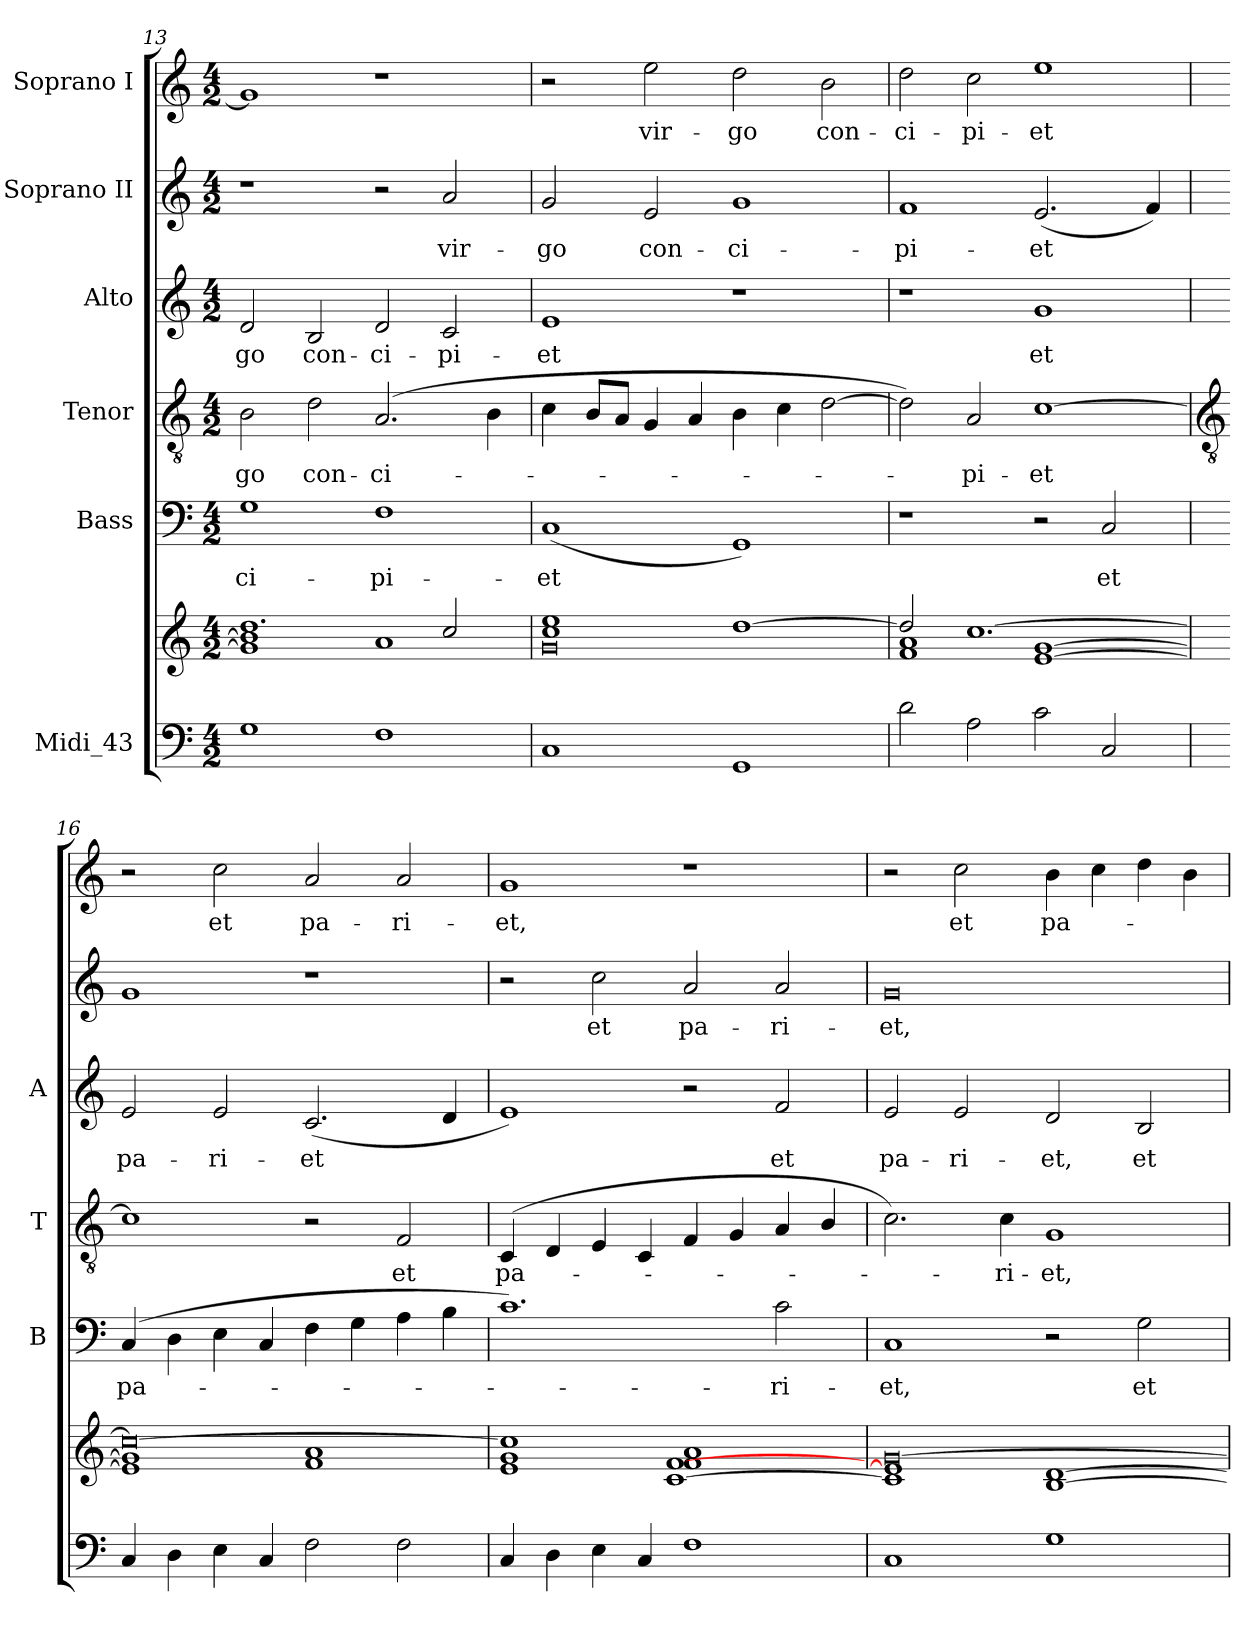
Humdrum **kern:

**kern	**kern	**kern	**text	**kern	**text	**kern	**text	**kern	**text	**kern	**text
*part6	*part6	*part5	*part5	*part4	*part4	*part3	*part3	*part2	*part2	*part1	*part1
*staff7	*staff6	*staff5	*staff5	*staff4	*staff4	*staff3	*staff3	*staff2	*staff2	*staff1	*staff1
*I"Midi_43	*	*I"Bass	*	*I"Tenor	*	*I"Alto	*	*I"Soprano II	*	*I"Soprano I	*
*	*	*I'B	*	*I'T	*	*I'A	*	*	*	*	*
*clefF4	*clefG2	*clefF4	*	*clefGv2	*	*clefG2	*	*clefG2	*	*clefG2	*
*k[]	*k[]	*k[]	*	*k[]	*	*k[]	*	*k[]	*	*k[]	*
*C:	*C:	*C:	*	*C:	*	*C:	*	*C:	*	*C:	*
*M4/2	*M4/2	*M4/2	*	*M4/2	*	*M4/2	*	*M4/2	*	*M4/2	*
=13	=13	=13	=13	=13	=13	=13	=13	=13	=13	=13	=13
*	*^	*	*	*	*	*	*	*	*	*	*
*	*	*^	*	*	*	*	*	*	*	*	*	*
!	!	!	!	!	!LO:LY:b	!	!LO:LY:b	!	!LO:LY:b	!	!	!	!
1G	1.dd/	0ryy	1g\] 1b\]	1G	-ci-	2B	-go	2d	-go	1r	.	1g]	.
!	!	!	!	!	!	!	!LO:LY:b	!	!LO:LY:b	!	!	!	!
.	.	.	.	.	.	2d	con-	2B	con-	.	.	.	.
!	!	!	!	!	!LO:LY:b	!	!LO:LY:b	!	!LO:LY:b	!	!	!	!
1F	.	.	1a\	1F	-pi-	(>2.A	-ci-	2d	-ci-	2r	.	1r	.
!	!	!	!	!	!	!	!	!	!LO:LY:b	!	!LO:LY:b	!	!
.	2cc/	.	.	.	.	.	.	2c	-pi-	2a	vir-	.	.
.	.	.	.	.	.	4B	.	.	.	.	.	.	.
=14	=14	=14	=14	=14	=14	=14	=14	=14	=14	=14	=14	=14	=14
!	!	!	!	!	!LO:LY:b	!	!	!	!LO:LY:b	!	!LO:LY:b	!	!
1C	1cc/ 1ee/	0ryy	0g\	(<1C	-et	4c	.	1e	-et	2g	-go	2r	.
.	.	.	.	.	.	8BL	.	.	.	.	.	.	.
.	.	.	.	.	.	8AJ	.	.	.	.	.	.	.
!	!	!	!	!	!	!	!	!	!	!	!LO:LY:b	!	!LO:LY:b
.	.	.	.	.	.	4G	.	.	.	2e	con-	2ee	vir-
.	.	.	.	.	.	4A	.	.	.	.	.	.	.
!	!	!	!	!	!	!	!	!	!	!	!LO:LY:b	!	!LO:LY:b
1GG	[1dd/	.	.	1GG)	.	4B	.	1r	.	1g	-ci-	2dd	-go
.	.	.	.	.	.	4c	.	.	.	.	.	.	.
!	!	!	!	!	!	!	!	!	!	!	!	!	!LO:LY:b
.	.	.	.	.	.	[2d	.	.	.	.	.	2b	con-
=15	=15	=15	=15	=15	=15	=15	=15	=15	=15	=15	=15	=15	=15
!	!	!	!	!	!	!	!	!	!	!	!LO:LY:b	!	!LO:LY:b
2d	2dd/]	0ryy	1f\ 1a\	1r	.	2d])	.	1r	.	1f	-pi-	2dd	-ci-
!	!	!	!	!	!	!	!LO:LY:b	!	!	!	!	!	!LO:LY:b
2A	[1.cc/	.	.	.	.	2A	pi-	.	.	.	.	2cc	-pi-
!	!	!	!	!	!	!	!LO:LY:b	!	!LO:LY:b	!	!LO:LY:b	!	!LO:LY:b
2c	.	.	[1e\ [1g\	2r	.	[1c	-et	1g	et	(<2.e	-et	1ee	-et
!	!	!	!	!	!LO:LY:b	!	!	!	!	!	!	!	!
2C	.	.	.	2C	et	.	.	.	.	.	.	.	.
.	.	.	.	.	.	.	.	.	.	4f)	.	.	.
!!LO:LB:g=z
=16	=16	=16	=16	=16	=16	=16	=16	=16	=16	=16	=16	=16	=16
*	*	*	*	*	*	*clefGv2	*	*	*	*	*	*	*
!	!	!	!	!	!LO:LY:b	!	!	!	!LO:LY:b	!	!	!	!
4C	0cc/_	0ryy	1e\] 1g\]	(>4C	pa-	1c]	.	2e	pa-	1g	.	2r	.
4D	.	.	.	4D	.	.	.	.	.	.	.	.	.
!	!	!	!	!	!	!	!	!	!LO:LY:b	!	!	!	!LO:LY:b
4E	.	.	.	4E	.	.	.	2e	-ri-	.	.	2cc	et
4C	.	.	.	4C	.	.	.	.	.	.	.	.	.
!	!	!	!	!	!	!	!	!	!LO:LY:b	!	!	!	!LO:LY:b
2F	.	.	1f\ 1a\	4F	.	2r	.	(<2.c	-et	1r	.	2a	pa-
.	.	.	.	4G	.	.	.	.	.	.	.	.	.
!	!	!	!	!	!	!	!LO:LY:b	!	!	!	!	!	!LO:LY:b
2F	.	.	.	4A	.	2F	et	.	.	.	.	2a	-ri-
.	.	.	.	4B	.	.	.	4d	.	.	.	.	.
=17	=17	=17	=17	=17	=17	=17	=17	=17	=17	=17	=17	=17	=17
!	!	!	!	!	!	!	!LO:LY:b	!	!	!	!	!	!LO:LY:b
4C	1cc/]	0ryy	1e\ 1g\	1.c)	.	(<4C	pa-	1e)	.	2r	.	1g	-et,
4D	.	.	.	.	.	4D	.	.	.	.	.	.	.
!	!	!	!	!	!	!	!	!	!	!	!LO:LY:b	!	!
4E	.	.	.	.	.	4E	.	.	.	2cc	et	.	.
4C	.	.	.	.	.	4C	.	.	.	.	.	.	.
!	!	!	!	!	!	!	!	!	!	!	!LO:LY:b	!	!
1F	1f/ 1a/	.	[1c\ [1f\	.	.	4F	.	2r	.	2a	pa-	1r	.
.	.	.	.	.	.	4G	.	.	.	.	.	.	.
!	!	!	!	!	!LO:LY:b	!	!	!	!LO:LY:b	!	!LO:LY:b	!	!
.	.	.	.	2c	ri-	4A	.	2f	et	2a	-ri-	.	.
.	.	.	.	.	.	4B/	.	.	.	.	.	.	.
=18	=18	=18	=18	=18	=18	=18	=18	=18	=18	=18	=18	=18	=18
!	!	!	!	!	!LO:LY:b	!	!	!	!LO:LY:b	!	!LO:LY:b	!	!
1C	[0g/	0ryy	1c\] 1e\]	1C	-et,	2.c)	.	2e	pa-	0g	-et,	2r	.
!	!	!	!	!	!	!	!	!	!LO:LY:b	!	!	!	!LO:LY:b
.	.	.	.	.	.	.	.	2e	-ri-	.	.	2cc	et
!	!	!	!	!	!	!	!LO:LY:b	!	!	!	!	!	!
.	.	.	.	.	.	4c	ri-	.	.	.	.	.	.
!	!	!	!	!	!	!	!LO:LY:b	!	!LO:LY:b	!	!	!	!LO:LY:b
1G	.	.	[1B\ [1d\	2r	.	1G	-et,	2d	-et,	.	.	4b	pa-
.	.	.	.	.	.	.	.	.	.	.	.	4cc	.
!	!	!	!	!	!LO:LY:b	!	!	!	!LO:LY:b	!	!	!	!
.	.	.	.	2G	et	.	.	2B	et	.	.	4dd	.
.	.	.	.	.	.	.	.	.	.	.	.	4b	.
*	*v	*v	*v	*	*	*	*	*	*	*	*	*	*
=	=	=	=	=	=	=	=	=	=	=	=
*-	*-	*-	*-	*-	*-	*-	*-	*-	*-	*-	*-
